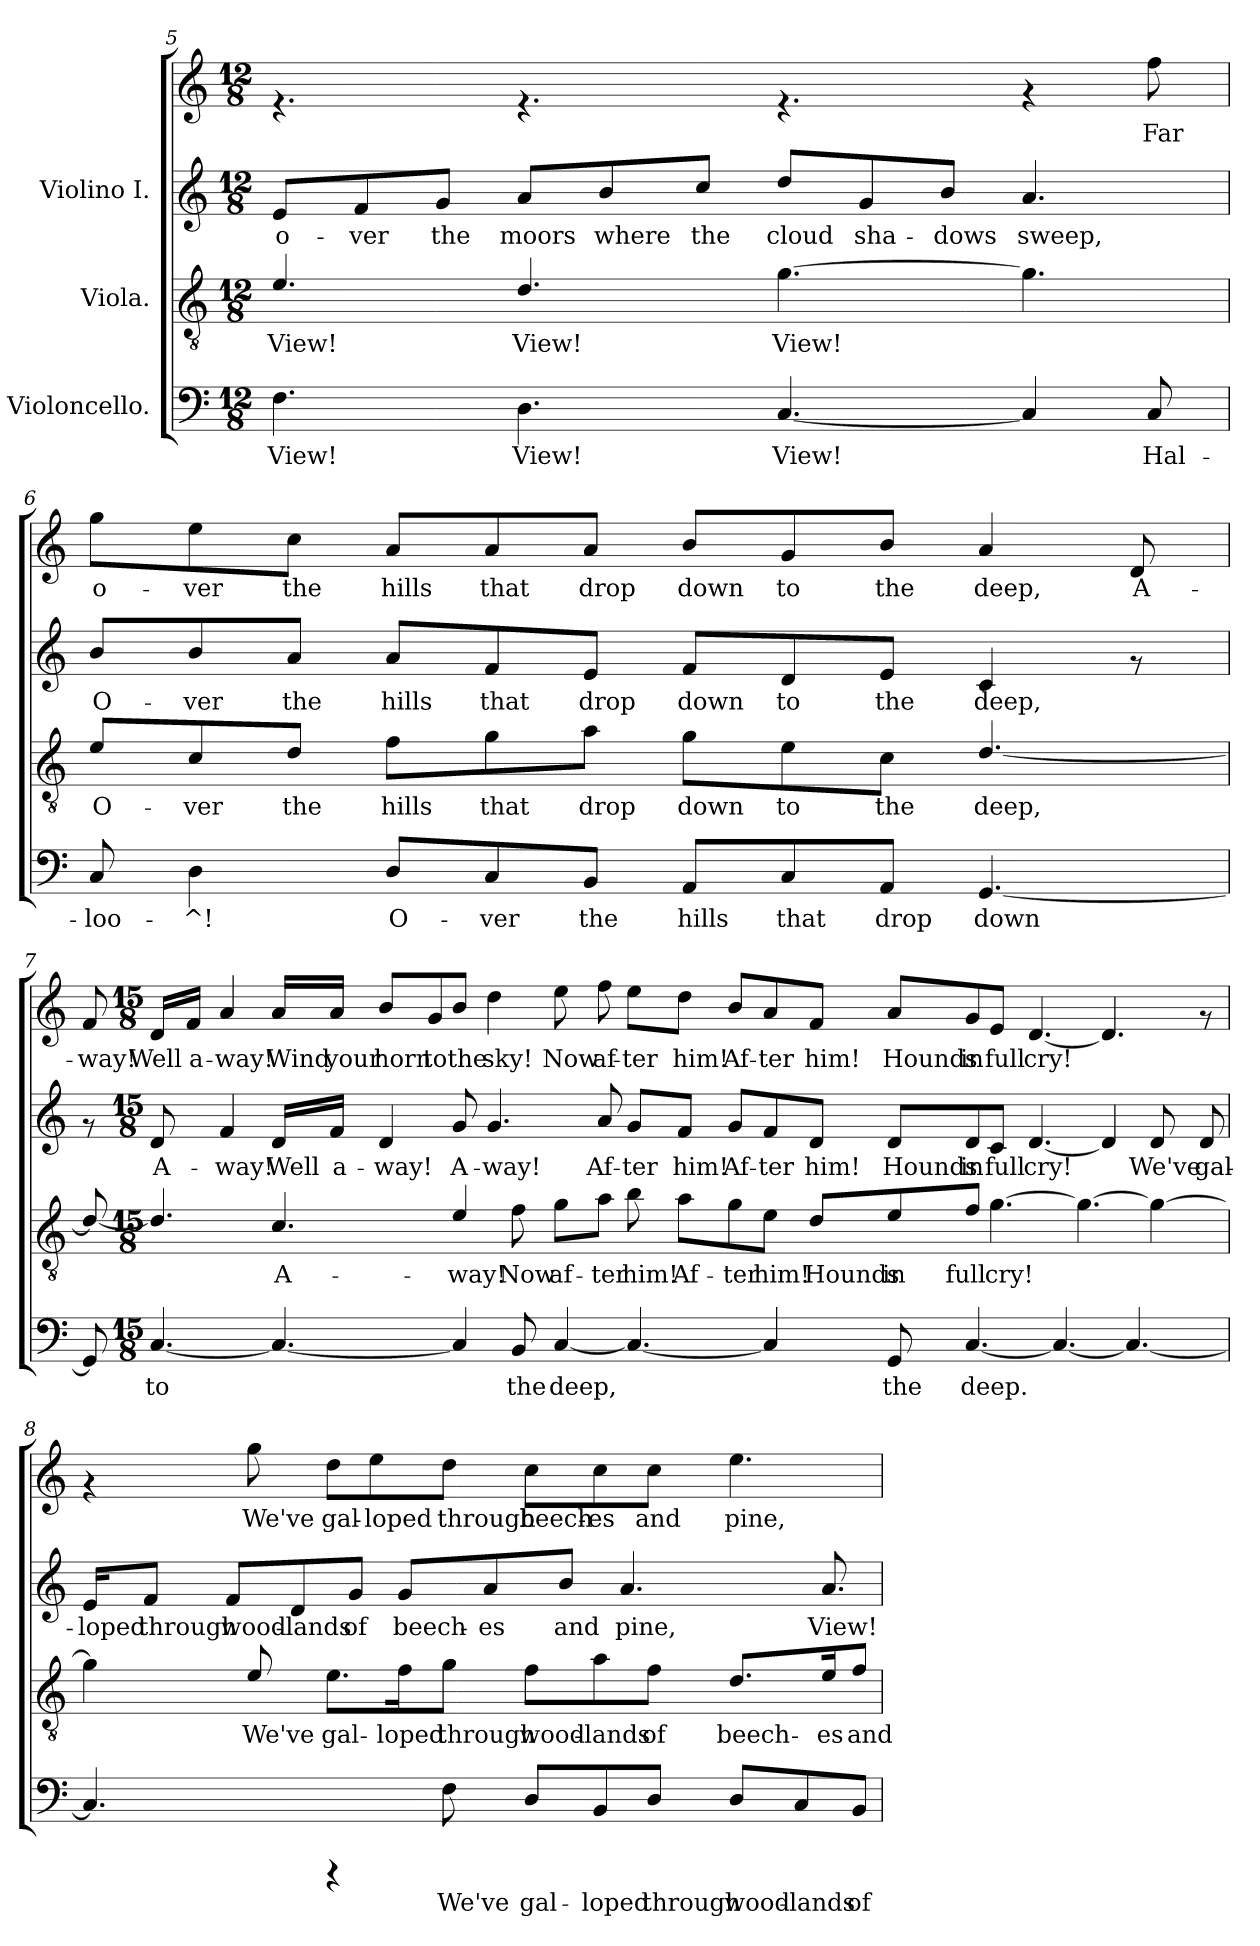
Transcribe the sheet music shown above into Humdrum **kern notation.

**kern	**text	**kern	**text	**kern	**text	**kern	**text
*part3	*part3	*part2	*part2	*part1	*part1	*part1	*part1
*staff4	*staff4	*staff3	*staff3	*staff2	*staff2	*staff1	*staff1
*I"Violoncello.	*	*I"Viola.	*	*I"Violino I.	*	*	*
!!LO:LB:g=z
*clefF4	*	*clefGv2	*	*clefG2	*	*clefG2	*
*	*	*ITrd4c7	*	*ITrd1c2	*	*ITrd1c2	*
*M12/8	*	*M12/8	*	*M12/8	*	*M12/8	*
=5	=5	=5	=5	=5	=5	=5	=5
!	!LO:LY:b:cj	!	!LO:LY:b:cj	!	!LO:LY:b:cj	!	!
4.F\	View!	4.A/	View!	8d/L	o-	4.rf	.
!	!	!	!	!	!LO:LY:b:cj	!	!
.	.	.	.	8e/	-ver	.	.
!	!	!	!	!	!LO:LY:b:cj	!	!
.	.	.	.	8f/J	the	.	.
!	!LO:LY:b:cj	!	!LO:LY:b:cj	!	!LO:LY:b:cj	!	!
4.D\	View!	4.G/	View!	8g/L	moors	4.rf	.
!	!	!	!	!	!LO:LY:b:cj	!	!
.	.	.	.	8a/	where	.	.
!	!	!	!	!	!LO:LY:b:cj	!	!
.	.	.	.	8b/J	the	.	.
!	!LO:LY:b:cj	!	!LO:LY:b:cj	!	!LO:LY:b:cj	!	!
[<4.C/	View!	[>4.c\	View!	8cc/L	cloud	4.rf	.
!	!	!	!	!	!LO:LY:b:cj	!	!
.	.	.	.	8f/	sha-	.	.
!	!	!	!	!	!LO:LY:b:cj	!	!
.	.	.	.	8a/J	-dows	.	.
!	!LO:LY:b:cj	!	!LO:LY:b:cj	!	!LO:LY:b:cj	!	!
4C/]	.	4.c\]	.	4.g/	sweep,	4rf	.
!	!LO:LY:b:cj	!	!	!	!	!	!LO:LY:b:cj
8C/	Hal-	.	.	.	.	8ee\	Far
=6	=6	=6	=6	=6	=6	=6	=6
!	!LO:LY:b:cj	!	!LO:LY:b:cj	!	!LO:LY:b:cj	!	!LO:LY:b:cj
8C/	-loo-	8A/L	O-	8a/L	-O-	8ff\L	o-
!	!LO:LY:b:cj	!	!LO:LY:b:cj	!	!LO:LY:b:cj	!	!LO:LY:b:cj
4D\	-^!	8F/	-ver	8a/	-ver	8dd\	-ver
!	!	!	!LO:LY:b:cj	!	!LO:LY:b:cj	!	!LO:LY:b:cj
.	.	8G/J	the	8g/J	the	8b\J	the
!	!LO:LY:b:cj	!	!LO:LY:b:cj	!	!LO:LY:b:cj	!	!LO:LY:b:cj
8D/L	O-	8B\L	hills	8g/L	hills	8g/L	hills
!	!LO:LY:b:cj	!	!LO:LY:b:cj	!	!LO:LY:b:cj	!	!LO:LY:b:cj
8C/	-ver	8c\	that	8e/	that	8g/	that
!	!LO:LY:b:cj	!	!LO:LY:b:cj	!	!LO:LY:b:cj	!	!LO:LY:b:cj
8BB/J	the	8d\J	drop	8d/J	drop	8g/J	drop
!	!LO:LY:b:cj	!	!LO:LY:b:cj	!	!LO:LY:b:cj	!	!LO:LY:b:cj
8AA/L	hills	8c\L	down	8e/L	down	8a/L	down
!	!LO:LY:b:cj	!	!LO:LY:b:cj	!	!LO:LY:b:cj	!	!LO:LY:b:cj
8C/	that	8A\	to	8c/	to	8f/	to
!	!LO:LY:b:cj	!	!LO:LY:b:cj	!	!LO:LY:b:cj	!	!LO:LY:b:cj
8AA/J	drop	8F\J	the	8d/J	the	8a/J	the
!	!LO:LY:b:cj	!	!LO:LY:b:cj	!	!LO:LY:b:cj	!	!LO:LY:b:cj
[<4.GG/	down	[<4.G/	deep,	4B/	deep,	4g/	deep,
!	!	!	!	!	!	!	!LO:LY:b:cj
.	.	.	.	8rf	.	8c/	A-
!!LO:PB:g=z
=7	=7	=7	=7	=7	=7	=7	=7
!	!	!	!	!	!	!	!LO:LY:b:cj
8GG/]	.	8G/_<	.	8rf	.	8e/	way!
*M15/8	*	*M15/8	*	*M15/8	*	*M15/8	*
!	!LO:LY:b:cj	!	!LO:LY:b:cj	!	!LO:LY:b:cj	!	!LO:LY:b:cj
[<4.C/	to	4.G/]	.	8c/	A-	16c/L	Well
!	!	!	!	!	!	!	!LO:LY:b:cj
.	.	.	.	.	.	16e/J	a-
!	!	!	!	!	!LO:LY:b:cj	!	!LO:LY:b:cj
.	.	.	.	4e/	-way!	4g/	-way!
!	!LO:LY:b:cj	!	!LO:LY:b:cj	!	!LO:LY:b:cj	!	!LO:LY:b:cj
4.C/_<	.	4.F/	A-	16c/L	Well	16g/L	Wind
!	!	!	!	!	!LO:LY:b:cj	!	!LO:LY:b:cj
.	.	.	.	16e/J	a-	16g/J	your
!	!	!	!	!	!LO:LY:b:cj	!	!LO:LY:b:cj
.	.	.	.	4c/	-way!	8a/L	horn
!	!	!	!	!	!	!	!LO:LY:b:cj
.	.	.	.	.	.	8f/	to
!	!LO:LY:b:cj	!	!LO:LY:b:cj	!	!LO:LY:b:cj	!	!LO:LY:b:cj
4C/]	.	4A/	-way!	8f/	A-	8a/J	the
!	!	!	!	!	!LO:LY:b:cj	!	!LO:LY:b:cj
.	.	.	.	4.f/	-way!	4cc\	sky!
!	!LO:LY:b:cj	!	!LO:LY:b:cj	!	!	!	!
8BB/	the	8B\	Now	.	.	.	.
!	!LO:LY:b:cj	!	!LO:LY:b:cj	!	!	!	!LO:LY:b:cj
[<4C/	deep,	8c\L	af-	.	.	8dd\	Now
!	!	!	!LO:LY:b:cj	!	!LO:LY:b:cj	!	!LO:LY:b:cj
.	.	8d\J	-ter	8g/	Af-	8ee\	af-
!	!LO:LY:b:cj	!	!LO:LY:b:cj	!	!LO:LY:b:cj	!	!LO:LY:b:cj
4.C/_<	.	8e\	him!	8f/L	-ter	8dd\L	-ter
!	!	!	!LO:LY:b:cj	!	!LO:LY:b:cj	!	!LO:LY:b:cj
.	.	8d\L	Af-	8e/J	him!	8cc\J	him!
!	!	!	!LO:LY:b:cj	!	!LO:LY:b:cj	!	!LO:LY:b:cj
.	.	8c\	-ter	8f/L	Af-	8a/L	Af-
!	!LO:LY:b:cj	!	!LO:LY:b:cj	!	!LO:LY:b:cj	!	!LO:LY:b:cj
4C/]	.	8A\J	him!	8e/	-ter	8g/	-ter
!	!	!	!LO:LY:b:cj	!	!LO:LY:b:cj	!	!LO:LY:b:cj
.	.	8G/L	Hounds	8c/J	him!	8e/J	him!
!	!LO:LY:b:cj	!	!LO:LY:b:cj	!	!LO:LY:b:cj	!	!LO:LY:b:cj
8GG/	the	8A/	in	8c/L	Hounds	8g/L	Hounds
!	!LO:LY:b:cj	!	!LO:LY:b:cj	!	!LO:LY:b:cj	!	!LO:LY:b:cj
[<4.C/	deep.	8B/J	full	8c/	in	8f/	in
!	!	!	!LO:LY:b:cj	!	!LO:LY:b:cj	!	!LO:LY:b:cj
.	.	[>4.c\	cry!	8B/J	full	8d/J	full
!	!	!	!	!	!LO:LY:b:cj	!	!LO:LY:b:cj
.	.	.	.	[<4.c/	cry!	[<4.c/	cry!
!	!LO:LY:b:cj	!	!	!	!	!	!
4.C/_<	.	.	.	.	.	.	.
!	!	!	!LO:LY:b:cj	!	!	!	!
.	.	4.c\_>	.	.	.	.	.
!	!	!	!	!	!LO:LY:b:cj	!	!LO:LY:b:cj
.	.	.	.	4c/]	.	4.c/]	.
!	!LO:LY:b:cj	!	!	!	!	!	!
4.C/_<	.	.	.	.	.	.	.
!	!	!	!LO:LY:b:cj	!	!LO:LY:b:cj	!	!
.	.	4c\_>	.	8c/	We've	.	.
!	!	!	!	!	!LO:LY:b:cj	!	!
.	.	.	.	8c/	gal-	8rf	.
!!LO:LB:g=z
=8	=8	=8	=8	=8	=8	=8	=8
!	!LO:LY:b:cj	!	!LO:LY:b:cj	!	!LO:LY:b:cj	!	!
4.C/]	.	4c\]	.	16d/L	loped	4rf	.
!	!	!	!	!	!LO:LY:b:cj	!	!
.	.	.	.	8e/J	through	.	.
!	!	!	!	!	!LO:LY:b:cj	!	!
.	.	.	.	8e/L	wood-	.	.
!	!	!	!LO:LY:b:cj	!	!	!	!LO:LY:b:cj
.	.	8A/	We've	.	.	8ff\	-We've
!	!	!	!	!	!LO:LY:b:cj	!	!
.	.	.	.	8c/	-lands	.	.
!	!	!	!LO:LY:b:cj	!	!	!	!LO:LY:b:cj
4rCCC	.	8.A\L	gal-	.	.	8cc\L	gal-
!	!	!	!	!	!LO:LY:b:cj	!	!
.	.	.	.	8f/J	of	.	.
!	!	!	!	!	!	!	!LO:LY:b:cj
.	.	.	.	.	.	8dd\	-loped
!	!	!	!LO:LY:b:cj	!	!LO:LY:b:cj	!	!
.	.	16B\	-loped	8f/L	beech-	.	.
!	!LO:LY:b:cj	!	!LO:LY:b:cj	!	!	!	!LO:LY:b:cj
8F\	We've	8c\J	through	.	.	8cc\J	through
!	!	!	!	!	!LO:LY:b:cj	!	!
.	.	.	.	8g/	-es	.	.
!	!LO:LY:b:cj	!	!LO:LY:b:cj	!	!	!	!LO:LY:b:cj
8D/L	gal-	8B\L	wood-	.	.	8b\L	beech-
!	!	!	!	!	!LO:LY:b:cj	!	!
.	.	.	.	8a/J	and	.	.
!	!LO:LY:b:cj	!	!LO:LY:b:cj	!	!	!	!LO:LY:b:cj
8BB/	-loped	8d\	-lands	.	.	8b\	-es
!	!	!	!	!	!LO:LY:b:cj	!	!
.	.	.	.	4.g/	pine,	.	.
!	!LO:LY:b:cj	!	!LO:LY:b:cj	!	!	!	!LO:LY:b:cj
8D/J	through	8B\J	of	.	.	8b\J	and
!	!LO:LY:b:cj	!	!LO:LY:b:cj	!	!	!	!LO:LY:b:cj
8D/L	wood-	8.G/L	beech-	.	.	4.dd\	pine,
!	!LO:LY:b:cj	!	!	!	!	!	!
8C/	-lands	.	.	.	.	.	.
!	!	!	!LO:LY:b:cj	!	!LO:LY:b:cj	!	!
.	.	16A/	-es	8.g/	View!	.	.
!	!LO:LY:b:cj	!	!LO:LY:b:cj	!	!	!	!
8BB/J	of	8B/J	and	.	.	.	.
=	=	=	=	=	=	=	=
*-	*-	*-	*-	*-	*-	*-	*-
